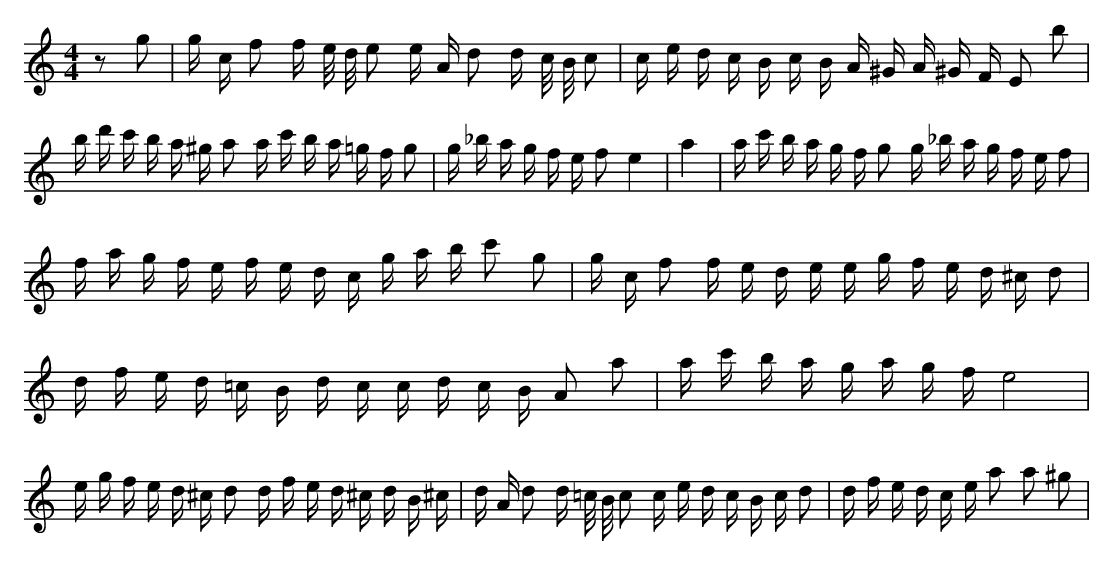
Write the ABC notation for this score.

X:1
M:4/4
L:1/8
K:C
z g | g/2 c/2 f f/2 e/4 d/4 e e/2 A/2 d d/2 c/4 B/4 c | c/2 e/2 d/2 c/2 B/2 c/2 B/2 A/2 ^G/2 A/2 ^G/2 F/2 E b | b/2 d'/2 c'/2 b/2 a/2 ^g/2 a a/2 c'/2 b/2 a/2 =g/2 f/2 g | g/2 _b/2 a/2 g/2 f/2 e/2 f e2 | a2 | a/2 c'/2 b/2 a/2 g/2 f/2 g g/2 _b/2 a/2 g/2 f/2 e/2 f | f/2 a/2 g/2 f/2 e/2 f/2 e/2 d/2 c/2 g/2 a/2 b/2 c' g | g/2 c/2 f f/2 e/2 d/2 e/2 e/2 g/2 f/2 e/2 d/2 ^c/2 d | d/2 f/2 e/2 d/2 =c/2 B/2 d/2 c/2 c/2 d/2 c/2 B/2 A a | a/2 c'/2 b/2 a/2 g/2 a/2 g/2 f/2 e4 | e/2 g/2 f/2 e/2 d/2 ^c/2 d d/2 f/2 e/2 d/2 ^c/2 d/2 B/2 ^c/2 | d/2 A/2 d d/2 =c/4 B/4 c c/2 e/2 d/2 c/2 B/2 c/2 d | d/2 f/2 e/2 d/2 c/2 e/2 a a ^g |
